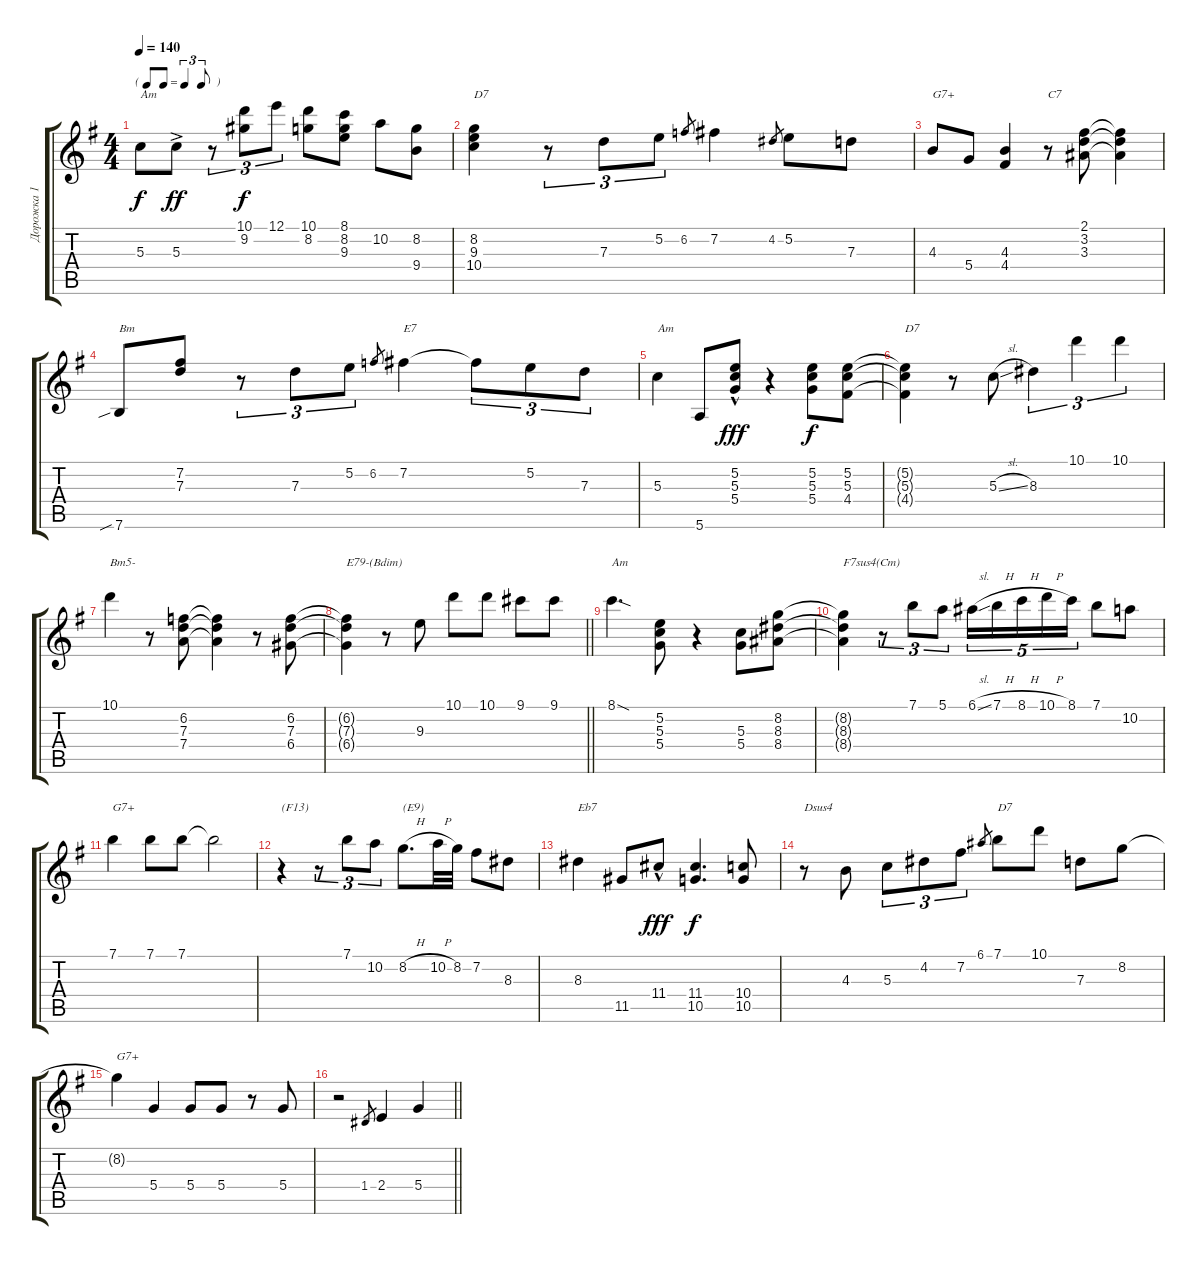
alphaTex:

\track ("Дорожка 1" "Дорожка 1") {instrument electricguitarjazz}
\staff {score tabs}
\tuning (E4 B3 G3 D3 A2 E2) {hide}
\ts (4 4)
\tf triplet8th
\tempo 140
\clef g2
\ks g
5.3.8{txt "Am" dy f} 5.3{ac}.8{dy ff} r.8{tu (3 2)} (10.1 9.2).8{tu (3 2) dy f} 12.1.8{tu (3 2)} (10.1 8.2).8 (8.1 8.2 9.3).8 10.2.8 (8.2 9.4).8 |
(8.2 9.3 10.4).4{txt "D7"} r.8{tu (3 2)} 7.3.8{tu (3 2)} 5.2.8{tu (3 2)} 6.2.8{gr} 7.2.4 4.2.8{gr} 5.2.8 7.3.8 |
4.3.8{txt "G7+"} 5.4.8 (4.3 4.4).4 r.8{txt "C7"} (2.1 3.2 3.3).8 (2.1{t} 3.2{t} 3.3{t}).4 |
7.6{sib}.8{txt "Bm"} (7.2 7.3).8 r.8{tu (3 2)} 7.3.8{tu (3 2)} 5.2.8{tu (3 2)} 6.2.8{gr} 7.2.4{txt "E7"} 7.2{t}.8{tu (3 2)} 5.2.8{tu (3 2)} 7.3.8{tu (3 2)} |
5.3.4{txt "Am"} 5.6.8 (5.2{hac} 5.3{hac} 5.4{hac}).8{dy fff} r.4 (5.2 5.3 5.4).8{dy f} (5.2 5.3 4.4).8 |
(5.2{t} 5.3{t} 4.4{t}).4{txt "D7"} r.8 5.3{sl}.8 8.3.4{tu (3 2)} 10.1.4{tu (3 2)} 10.1.4{tu (3 2)} |
10.1.4{txt "Bm5-"} r.8 (6.2 7.3 7.4).8 (6.2{t} 7.3{t} 7.4{t}).4 r.8 (6.2 7.3 6.4).8 |
\barLineRight lightlight
(6.2{t} 7.3{t} 6.4{t}).4{txt "E79-(Bdim)"} r.8 9.3.8 10.1.8 10.1.8 9.1.8 9.1.8 |
8.1{sod}.4{d txt "Am"} (5.2 5.3 5.4).8 r.4 (5.3 5.4).8 (8.2 8.3 8.4).8 |
(8.2{t} 8.3{t} 8.4{t}).4{txt "F7sus4(Cm)"} r.8{tu (3 2)} 7.1.8{tu (3 2)} 5.1.8{tu (3 2)} 6.1{sl}.16{tu (5 4)} 7.1{h}.16{tu (5 4)} 8.1{h}.16{tu (5 4)} 10.1{h}.16{tu (5 4)} 8.1.16{tu (5 4)} 7.1.8 10.2.8 |
7.1.4{txt "G7+"} 7.1.8 7.1.8 7.1{t}.2 |
r.4{txt "(F13)"} r.8{tu (3 2)} 7.1.8{tu (3 2)} 10.2.8{tu (3 2)} 8.2{h}.8{d txt "(E9)"} 10.2{h}.32 8.2.32 7.2.8 8.3.8 |
8.3.4{txt "Eb7"} 11.5.8 11.4{hac}.8{dy fff} (11.4 10.5).4{d dy f} (10.4 10.5).8 |
r.8{txt "Dsus4"} 4.3.8 5.3.8{tu (3 2)} 4.2.8{tu (3 2)} 7.2.8{tu (3 2)} 6.1.8{gr} 7.1.8{txt "D7"} 10.1.8 7.3.8 8.2.8 |
8.2{t}.4{txt "G7+"} 5.4.4 5.4.8 5.4.8 r.8 5.4.8 |
\barLineRight lightlight
r.2 1.4.8{gr} 2.4.4 5.4.4
